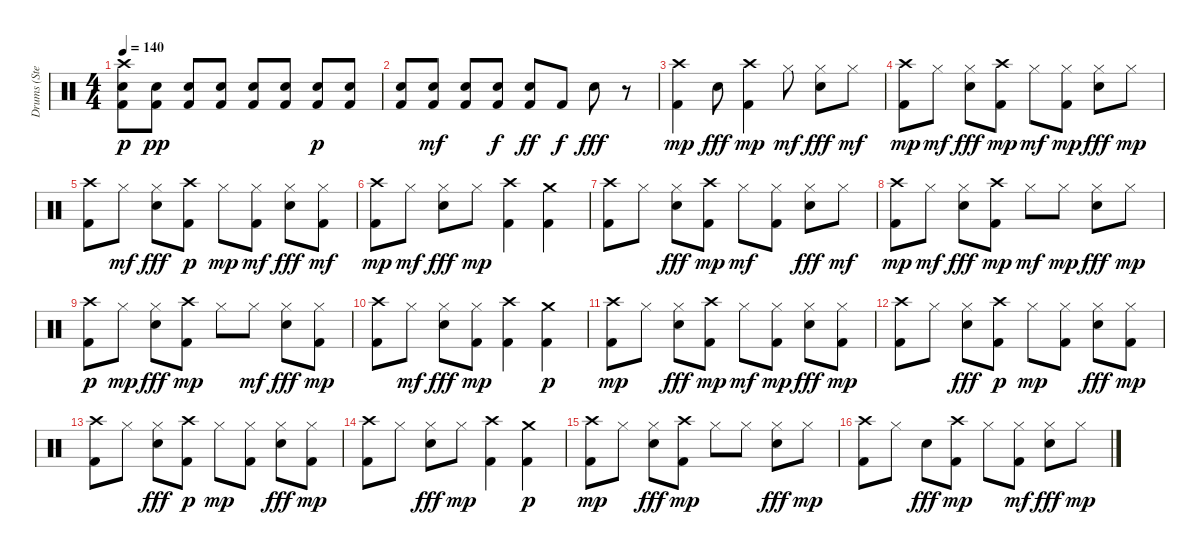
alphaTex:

\track ("Drums (Steven)" "Drums (Ste") {instrument percussion}
\staff {score}
\articulation defaults
\ts (4 4)
\tempo 140
\clef neutral
\ks c
("Kick (hit) 2" "Electric Snare (hit)" "Crash high (hit)").8{dy p} ("Kick (hit) 2" "Electric Snare (hit)").8{dy pp} ("Kick (hit) 2" "Electric Snare (hit)").8 ("Kick (hit) 2" "Electric Snare (hit)").8 ("Kick (hit) 2" "Electric Snare (hit)").8 ("Kick (hit) 2" "Electric Snare (hit)").8 ("Kick (hit) 2" "Electric Snare (hit)").8{dy p} ("Kick (hit) 2" "Electric Snare (hit)").8 |
("Kick (hit) 2" "Electric Snare (hit)").8 ("Kick (hit) 2" "Electric Snare (hit)").8{dy mf} ("Kick (hit) 2" "Electric Snare (hit)").8 ("Kick (hit) 2" "Electric Snare (hit)").8{dy f} ("Kick (hit) 2" "Electric Snare (hit)").8{dy ff} "Kick (hit) 2".8{dy f} "Electric Snare (hit)".8{dy fff} r.8 |
("Kick (hit) 2" "Crash high (hit)").4{dy mp} "Electric Snare (hit)".8{dy fff} ("Kick (hit) 2" "Crash high (hit)").4{dy mp} "Hi-Hat (closed)".8{dy mf} ("Hi-Hat (closed)" "Electric Snare (hit)").8{dy fff} "Hi-Hat (closed)".8{dy mf} |
("Kick (hit) 2" "Crash high (hit)").8{dy mp} "Hi-Hat (closed)".8{dy mf} ("Hi-Hat (closed)" "Electric Snare (hit)").8{dy fff} ("Kick (hit) 2" "Crash high (hit)").8{dy mp} "Hi-Hat (closed)".8{dy mf} ("Kick (hit) 2" "Hi-Hat (closed)").8{dy mp} ("Hi-Hat (closed)" "Electric Snare (hit)").8{dy fff} "Hi-Hat (closed)".8{dy mp} |
("Kick (hit) 2" "Crash high (hit)").8 "Hi-Hat (closed)".8{dy mf} ("Hi-Hat (closed)" "Electric Snare (hit)").8{dy fff} ("Kick (hit) 2" "Crash high (hit)").8{dy p} "Hi-Hat (closed)".8{dy mp} ("Kick (hit) 2" "Hi-Hat (closed)").8{dy mf} ("Hi-Hat (closed)" "Electric Snare (hit)").8{dy fff} ("Kick (hit) 2" "Hi-Hat (closed)").8{dy mf} |
("Kick (hit) 2" "Crash high (hit)").8{dy mp} "Hi-Hat (closed)".8{dy mf} ("Hi-Hat (closed)" "Electric Snare (hit)").8{dy fff} "Hi-Hat (closed)".8{dy mp} ("Kick (hit) 2" "Crash high (hit)").4 ("Kick (hit) 2" "Crash medium (hit)").4 |
("Kick (hit) 2" "Crash high (hit)").8 "Hi-Hat (closed)".8 ("Hi-Hat (closed)" "Electric Snare (hit)").8{dy fff} ("Kick (hit) 2" "Crash high (hit)").8{dy mp} "Hi-Hat (closed)".8{dy mf} ("Kick (hit) 2" "Hi-Hat (closed)").8 ("Hi-Hat (closed)" "Electric Snare (hit)").8{dy fff} "Hi-Hat (closed)".8{dy mf} |
("Kick (hit) 2" "Crash high (hit)").8{dy mp} "Hi-Hat (closed)".8{dy mf} ("Hi-Hat (closed)" "Electric Snare (hit)").8{dy fff} ("Kick (hit) 2" "Crash high (hit)").8{dy mp} "Hi-Hat (closed)".8{dy mf} "Hi-Hat (closed)".8{dy mp} ("Hi-Hat (closed)" "Electric Snare (hit)").8{dy fff} "Hi-Hat (closed)".8{dy mp} |
("Kick (hit) 2" "Crash high (hit)").8{dy p} "Hi-Hat (closed)".8{dy mp} ("Hi-Hat (closed)" "Electric Snare (hit)").8{dy fff} ("Kick (hit) 2" "Crash high (hit)").8{dy mp} "Hi-Hat (closed)".8 "Hi-Hat (closed)".8{dy mf} ("Hi-Hat (closed)" "Electric Snare (hit)").8{dy fff} ("Kick (hit) 2" "Hi-Hat (closed)").8{dy mp} |
("Kick (hit) 2" "Crash high (hit)").8 "Hi-Hat (closed)".8{dy mf} ("Hi-Hat (closed)" "Electric Snare (hit)").8{dy fff} ("Kick (hit) 2" "Hi-Hat (closed)").8{dy mp} ("Kick (hit) 2" "Crash high (hit)").4 ("Kick (hit) 2" "Crash medium (hit)").4{dy p} |
("Kick (hit) 2" "Crash high (hit)").8{dy mp} "Hi-Hat (closed)".8 ("Hi-Hat (closed)" "Electric Snare (hit)").8{dy fff} ("Kick (hit) 2" "Crash high (hit)").8{dy mp} "Hi-Hat (closed)".8{dy mf} ("Kick (hit) 2" "Hi-Hat (closed)").8{dy mp} ("Hi-Hat (closed)" "Electric Snare (hit)").8{dy fff} ("Kick (hit) 2" "Hi-Hat (closed)").8{dy mp} |
("Kick (hit) 2" "Crash high (hit)").8 "Hi-Hat (closed)".8 ("Hi-Hat (closed)" "Electric Snare (hit)").8{dy fff} ("Kick (hit) 2" "Crash high (hit)").8{dy p} "Hi-Hat (closed)".8{dy mp} ("Kick (hit) 2" "Hi-Hat (closed)").8 ("Hi-Hat (closed)" "Electric Snare (hit)").8{dy fff} ("Kick (hit) 2" "Hi-Hat (closed)").8{dy mp} |
("Kick (hit) 2" "Crash high (hit)").8 "Hi-Hat (closed)".8 ("Hi-Hat (closed)" "Electric Snare (hit)").8{dy fff} ("Kick (hit) 2" "Crash high (hit)").8{dy p} "Hi-Hat (closed)".8{dy mp} ("Kick (hit) 2" "Hi-Hat (closed)").8 ("Hi-Hat (closed)" "Electric Snare (hit)").8{dy fff} ("Kick (hit) 2" "Hi-Hat (closed)").8{dy mp} |
("Kick (hit) 2" "Crash high (hit)").8 "Hi-Hat (closed)".8 ("Hi-Hat (closed)" "Electric Snare (hit)").8{dy fff} "Hi-Hat (closed)".8{dy mp} ("Kick (hit) 2" "Crash high (hit)").4 ("Kick (hit) 2" "Crash medium (hit)").4{dy p} |
("Kick (hit) 2" "Crash high (hit)").8{dy mp} "Hi-Hat (closed)".8 ("Hi-Hat (closed)" "Electric Snare (hit)").8{dy fff} ("Kick (hit) 2" "Crash high (hit)").8{dy mp} "Hi-Hat (closed)".8 "Hi-Hat (closed)".8 ("Hi-Hat (closed)" "Electric Snare (hit)").8{dy fff} "Hi-Hat (closed)".8{dy mp} |
("Kick (hit) 2" "Crash high (hit)").8 "Hi-Hat (closed)".8 "Electric Snare (hit)".8{dy fff} ("Kick (hit) 2" "Crash high (hit)").8{dy mp} "Hi-Hat (closed)".8 ("Kick (hit) 2" "Hi-Hat (closed)").8{dy mf} ("Hi-Hat (closed)" "Electric Snare (hit)").8{dy fff} "Hi-Hat (closed)".8{dy mp}
